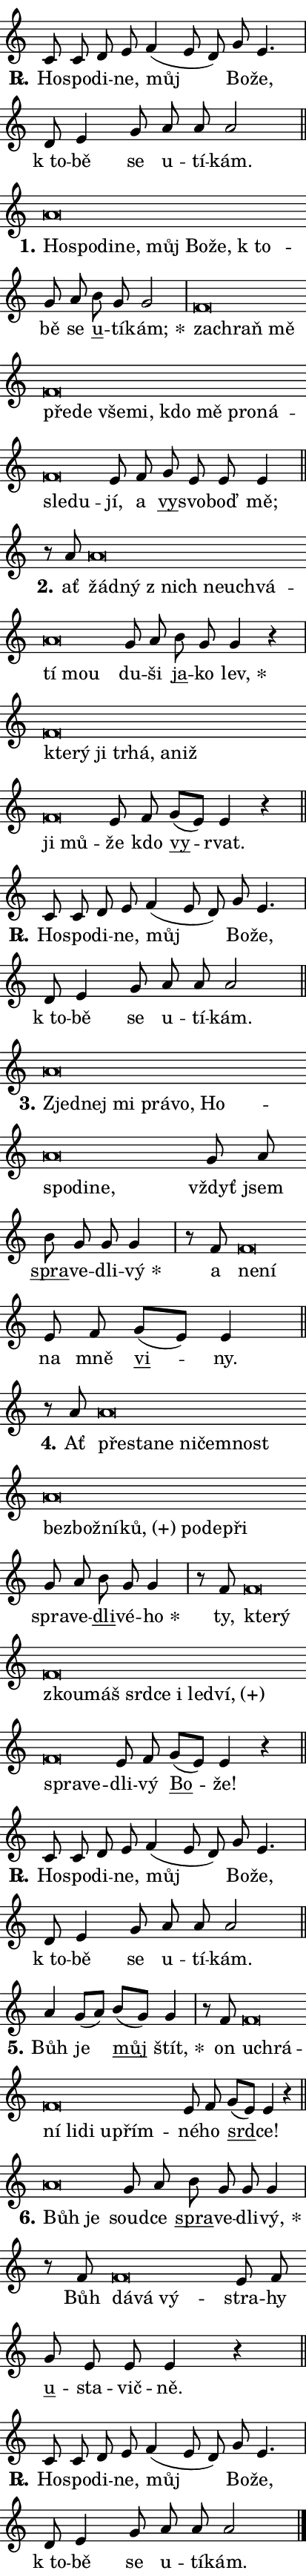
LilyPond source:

\version "2.22.1"
\header { tagline = "" }
\paper {
  indent = 0\cm
  top-margin = 0\cm
  right-margin = 0\cm
  bottom-margin = 0\cm
  left-margin = 0\cm
  paper-width = 7\cm
  page-breaking = #ly:one-page-breaking
  system-system-spacing.basic-distance = #11
  score-system-spacing.basic-distance = #11.3
  ragged-last = ##f
}


%% Author: Thomas Morley
%% https://lists.gnu.org/archive/html/lilypond-user/2020-05/msg00002.html
#(define (line-position grob)
"Returns position of @var[grob} in current system:
   @code{'start}, if at first time-step
   @code{'end}, if at last time-step
   @code{'middle} otherwise
"
  (let* ((col (ly:item-get-column grob))
         (ln (ly:grob-object col 'left-neighbor))
         (rn (ly:grob-object col 'right-neighbor))
         (col-to-check-left (if (ly:grob? ln) ln col))
         (col-to-check-right (if (ly:grob? rn) rn col))
         (break-dir-left
           (and
             (ly:grob-property col-to-check-left 'non-musical #f)
             (ly:item-break-dir col-to-check-left)))
         (break-dir-right
           (and
             (ly:grob-property col-to-check-right 'non-musical #f)
             (ly:item-break-dir col-to-check-right))))
        (cond ((eqv? 1 break-dir-left) 'start)
              ((eqv? -1 break-dir-right) 'end)
              (else 'middle))))

#(define (tranparent-at-line-position vctor)
  (lambda (grob)
  "Relying on @code{line-position} select the relevant enry from @var{vctor}.
Used to determine transparency,"
    (case (line-position grob)
      ((end) (not (vector-ref vctor 0)))
      ((middle) (not (vector-ref vctor 1)))
      ((start) (not (vector-ref vctor 2))))))

noteHeadBreakVisibility =
#(define-music-function (break-visibility)(vector?)
"Makes @code{NoteHead}s transparent relying on @var{break-visibility}"
#{
  \override NoteHead.transparent =
    #(tranparent-at-line-position break-visibility)
#})

#(define delete-ledgers-for-transparent-note-heads
  (lambda (grob)
    "Reads whether a @code{NoteHead} is transparent.
If so this @code{NoteHead} is removed from @code{'note-heads} from
@var{grob}, which is supposed to be @code{LedgerLineSpanner}.
As a result ledgers are not printed for this @code{NoteHead}"
    (let* ((nhds-array (ly:grob-object grob 'note-heads))
           (nhds-list
             (if (ly:grob-array? nhds-array)
                 (ly:grob-array->list nhds-array)
                 '()))
           ;; Relies on the transparent-property being done before
           ;; Staff.LedgerLineSpanner.after-line-breaking is executed.
           ;; This is fragile ...
           (to-keep
             (remove
               (lambda (nhd)
                 (ly:grob-property nhd 'transparent #f))
               nhds-list)))
      ;; TODO find a better method to iterate over grob-arrays, similiar
      ;; to filter/remove etc for lists
      ;; For now rebuilt from scratch
      (set! (ly:grob-object grob 'note-heads)  '())
      (for-each
        (lambda (nhd)
          (ly:pointer-group-interface::add-grob grob 'note-heads nhd))
        to-keep))))

hideNotes = {
  \noteHeadBreakVisibility #begin-of-line-visible
}
unHideNotes = {
  \noteHeadBreakVisibility #all-visible
}

% work-around for resetting accidentals
% https://lilypond.org/doc/v2.23/Documentation/notation/displaying-rhythms#unmetered-music
cadenzaMeasure = {
  \cadenzaOff
  \partial 1024 s1024
  \cadenzaOn
}

#(define-markup-command (accent layout props text) (markup?)
  "Underline accented syllable"
  (interpret-markup layout props
    #{\markup \override #'(offset . 4.3) \underline { #text }#}))

responsum = \markup \concat {
  "R" \hspace #-1.05 \path #0.1 #'((moveto 0 0.07) (lineto 0.9 0.8)) \hspace #0.05 "."
}

\layout {
    \context {
        \Staff
        \remove "Time_signature_engraver"
        \override LedgerLineSpanner.after-line-breaking = #delete-ledgers-for-transparent-note-heads
    }
    \context {
        \Voice {
            \override NoteHead.output-attributes = #'((class . "notehead"))
            \override Hairpin.height = #0.55
        }
    }
    \context {
        \Lyrics {
            \override StanzaNumber.output-attributes = #'((class . "stanzanumber"))
            \override LyricSpace.minimum-distance = #0.9
            \override LyricText.font-name = #"TeX Gyre Schola"
            \override LyricText.font-size = 1
            \override StanzaNumber.font-name = #"TeX Gyre Schola Bold"
            \override StanzaNumber.font-size = 1
        }
    }
}

% magnetic-lyrics.ily
%
%   written by
%     Jean Abou Samra <jean@abou-samra.fr>
%     Werner Lemberg <wl@gnu.org>
%
%   adapted by
%     Jiri Hon <jiri.hon@gmail.com>
%
% Version 2022-Apr-15

% https://www.mail-archive.com/lilypond-user@gnu.org/msg149350.html

#(define (Left_hyphen_pointer_engraver context)
   "Collect syllable-hyphen-syllable occurrences in lyrics and store
them in properties.  This engraver only looks to the left.  For
example, if the lyrics input is @code{foo -- bar}, it does the
following.

@itemize @bullet
@item
Set the @code{text} property of the @code{LyricHyphen} grob between
@q{foo} and @q{bar} to @code{foo}.

@item
Set the @code{left-hyphen} property of the @code{LyricText} grob with
text @q{foo} to the @code{LyricHyphen} grob between @q{foo} and
@q{bar}.
@end itemize

Use this auxiliary engraver in combination with the
@code{lyric-@/text::@/apply-@/magnetic-@/offset!} hook."
   (let ((hyphen #f)
         (text #f))
     (make-engraver
      (acknowledgers
       ((lyric-syllable-interface engraver grob source-engraver)
        (set! text grob)))
      (end-acknowledgers
       ((lyric-hyphen-interface engraver grob source-engraver)
        ;(when (not (grob::has-interface grob 'lyric-space-interface))
          (set! hyphen grob)));)
      ((stop-translation-timestep engraver)
       (when (and text hyphen)
         (ly:grob-set-object! text 'left-hyphen hyphen))
       (set! text #f)
       (set! hyphen #f)))))

#(define (lyric-text::apply-magnetic-offset! grob)
   "If the space between two syllables is less than the value in
property @code{LyricText@/.details@/.squash-threshold}, move the right
syllable to the left so that it gets concatenated with the left
syllable.

Use this function as a hook for
@code{LyricText@/.after-@/line-@/breaking} if the
@code{Left_@/hyphen_@/pointer_@/engraver} is active."
   (let ((hyphen (ly:grob-object grob 'left-hyphen #f)))
     (when hyphen
       (let ((left-text (ly:spanner-bound hyphen LEFT)))
         (when (grob::has-interface left-text 'lyric-syllable-interface)
           (let* ((common (ly:grob-common-refpoint grob left-text X))
                  (this-x-ext (ly:grob-extent grob common X))
                  (left-x-ext
                   (begin
                     ;; Trigger magnetism for left-text.
                     (ly:grob-property left-text 'after-line-breaking)
                     (ly:grob-extent left-text common X)))
                  ;; `delta` is the gap width between two syllables.
                  (delta (- (interval-start this-x-ext)
                            (interval-end left-x-ext)))
                  (details (ly:grob-property grob 'details))
                  (threshold (assoc-get 'squash-threshold details 0.2)))
             (when (< delta threshold)
               (let* (;; We have to manipulate the input text so that
                      ;; ligatures crossing syllable boundaries are not
                      ;; disabled.  For languages based on the Latin
                      ;; script this is essentially a beautification.
                      ;; However, for non-Western scripts it can be a
                      ;; necessity.
                      (lt (ly:grob-property left-text 'text))
                      (rt (ly:grob-property grob 'text))
                      (is-space (grob::has-interface hyphen 'lyric-space-interface))
                      (space (if is-space " " ""))
                      (space-markup (grob-interpret-markup grob " "))
                      (space-size (interval-length (ly:stencil-extent space-markup X)))
                      (extra-delta (if is-space space-size 0))
                      ;; Append new syllable.
                      (ltrt-space (if (and (string? lt) (string? rt))
                                (string-append lt space rt)
                                (make-concat-markup (list lt space rt))))
                      ;; Right-align `ltrt` to the right side.
                      (ltrt-space-markup (grob-interpret-markup
                               grob
                               (make-translate-markup
                                (cons (interval-length this-x-ext) 0)
                                (make-right-align-markup ltrt-space)))))
                 (begin
                   ;; Don't print `left-text`.
                   (ly:grob-set-property! left-text 'stencil #f)
                   ;; Set text and stencil (which holds all collected
                   ;; syllables so far) and shift it to the left.
                   (ly:grob-set-property! grob 'text ltrt-space)
                   (ly:grob-set-property! grob 'stencil ltrt-space-markup)
                   (ly:grob-translate-axis! grob (- (- delta extra-delta)) X))))))))))


#(define (lyric-hyphen::displace-bounds-first grob)
   ;; Make very sure this callback isn't triggered too early.
   (let ((left (ly:spanner-bound grob LEFT))
         (right (ly:spanner-bound grob RIGHT)))
     (ly:grob-property left 'after-line-breaking)
     (ly:grob-property right 'after-line-breaking)
     (ly:lyric-hyphen::print grob)))

squashThreshold = #0.4

\layout {
  \context {
    \Lyrics
    \consists #Left_hyphen_pointer_engraver
    \override LyricText.after-line-breaking =
      #lyric-text::apply-magnetic-offset!
    \override LyricHyphen.stencil = #lyric-hyphen::displace-bounds-first
    \override LyricText.details.squash-threshold = \squashThreshold
    \override LyricHyphen.minimum-distance = 0
    \override LyricHyphen.minimum-length = \squashThreshold
  }
}

squash = \override LyricText.details.squash-threshold = 9999
unSquash = \override LyricText.details.squash-threshold = \squashThreshold

left = \override LyricText.self-alignment-X = #LEFT
unLeft = \revert LyricText.self-alignment-X

starOffset = #(lambda (grob) 
                (let ((x_offset (ly:self-alignment-interface::aligned-on-x-parent grob)))
                  (if (= x_offset 0) 0 (+ x_offset 1.2))))

star = #(define-music-function (syllable)(string?)
"Append star separator at the end of a syllable"
#{
  \once \override LyricText.X-offset = #starOffset
  \lyricmode { \markup {
    #syllable
    \override #'((font-name . "TeX Gyre Schola Bold")) \hspace #0.2 \lower #0.65 \larger "*"
  } }
#})

starAccent = #(define-music-function (syllable)(string?)
"Append star separator at the end of a syllable and make accent"
#{
  \once \override LyricText.X-offset = #starOffset
  \lyricmode { \markup {
    \accent #syllable
    \override #'((font-name . "TeX Gyre Schola Bold")) \hspace #0.2 \lower #0.65 \larger "*"
  } }
#})

breath = #(define-music-function (syllable)(string?)
"Append breathing indicator at the end of a syllable"
#{
  \lyricmode { \markup { #syllable "+" } }
#})

optionalBreath = #(define-music-function (syllable)(string?)
"Append optional breathing indicator at the end of a syllable"
#{
  \lyricmode { \markup { #syllable "(+)" } }
#})


\score {
    <<
        \new Voice = "melody" { \cadenzaOn \key c \major \relative { c'8 c d e f4( e8 d)] g e4. \cadenzaMeasure \bar "|" d8 e4 g8 a a a2 \cadenzaMeasure \bar "||" \break } }
        \new Lyrics \lyricsto "melody" { \lyricmode { \set stanza = \responsum
Ho -- spo -- di -- ne, můj Bo -- že, "k to" -- bě se u -- tí -- kám. } }
    >>
    \layout {}
}

\score {
    <<
        \new Voice = "melody" { \cadenzaOn \key c \major \relative { a'\breve*1/16 \hideNotes \breve*1/16 \bar "" \breve*1/16 \bar "" \breve*1/16 \bar "" \breve*1/16 \bar "" \breve*1/16 \bar "" \breve*1/16 \breve*1/16 \bar "" \unHideNotes g8 a \bar "" b g g2 \cadenzaMeasure \bar "|" f\breve*1/16 \hideNotes \breve*1/16 \bar "" \breve*1/16 \bar "" \breve*1/16 \bar "" \breve*1/16 \bar "" \breve*1/16 \bar "" \breve*1/16 \bar "" \breve*1/16 \bar "" \breve*1/16 \bar "" \breve*1/16 \bar "" \breve*1/16 \bar "" \breve*1/16 \breve*1/16 \bar "" \unHideNotes e8 f \bar "" g e e e4 \cadenzaMeasure \bar "||" \break } }
        \new Lyrics \lyricsto "melody" { \lyricmode { \set stanza = "1."
\left Ho -- \squash spo -- di -- ne, můj Bo -- že, "k to" -- \unLeft \unSquash bě se \markup \accent u -- tí -- \star kám; \left za -- \squash chraň mě pře -- de vše -- mi, kdo mě pro -- ná -- sle -- du -- \unLeft \unSquash jí, a \markup \accent vy -- svo -- boď mě; } }
    >>
    \layout {}
}

\score {
    <<
        \new Voice = "melody" { \cadenzaOn \key c \major \relative { r8 a' a\breve*1/16 \hideNotes \breve*1/16 \bar "" \breve*1/16 \bar "" \breve*1/16 \bar "" \breve*1/16 \bar "" \breve*1/16 \bar "" \breve*1/16 \breve*1/16 \bar "" \unHideNotes g8 a \bar "" b g g4 r \cadenzaMeasure \bar "|" f\breve*1/16 \hideNotes \breve*1/16 \bar "" \breve*1/16 \bar "" \breve*1/16 \bar "" \breve*1/16 \bar "" \breve*1/16 \bar "" \breve*1/16 \bar "" \breve*1/16 \breve*1/16 \bar "" \unHideNotes e8 f \bar "" g[( e)] e4 r \cadenzaMeasure \bar "||" \break } }
        \new Lyrics \lyricsto "melody" { \lyricmode { \set stanza = "2."
ať \left žád -- \squash ný "z nich" ne -- u -- chvá -- tí mou \unLeft \unSquash du -- ši \markup \accent ja -- ko \star lev, \left kte -- \squash rý ji tr -- há, a -- niž ji mů -- \unLeft \unSquash že kdo \markup \accent vy -- rvat. } }
    >>
    \layout {}
}

\score {
    <<
        \new Voice = "melody" { \cadenzaOn \key c \major \relative { c'8 c d e f4( e8 d)] g e4. \cadenzaMeasure \bar "|" d8 e4 g8 a a a2 \cadenzaMeasure \bar "||" \break } }
        \new Lyrics \lyricsto "melody" { \lyricmode { \set stanza = \responsum
Ho -- spo -- di -- ne, můj Bo -- že, "k to" -- bě se u -- tí -- kám. } }
    >>
    \layout {}
}

\score {
    <<
        \new Voice = "melody" { \cadenzaOn \key c \major \relative { a'\breve*1/16 \hideNotes \breve*1/16 \bar "" \breve*1/16 \bar "" \breve*1/16 \bar "" \breve*1/16 \bar "" \breve*1/16 \bar "" \breve*1/16 \bar "" \breve*1/16 \breve*1/16 \bar "" \unHideNotes g8 a \bar "" b g g g4 \cadenzaMeasure \bar "|" r8 f f\breve*1/16 \hideNotes \breve*1/16 \bar "" \unHideNotes e8 f \bar "" g[( e)] e4 \cadenzaMeasure \bar "||" \break } }
        \new Lyrics \lyricsto "melody" { \lyricmode { \set stanza = "3."
\left Zjed -- \squash nej mi prá -- vo, Ho -- spo -- di -- ne, \unLeft \unSquash vždyť jsem \markup \accent spra -- ve -- dli -- \star vý a \left ne -- \squash ní \unLeft \unSquash na mně \markup \accent vi -- ny. } }
    >>
    \layout {}
}

\score {
    <<
        \new Voice = "melody" { \cadenzaOn \key c \major \relative { r8 a' a\breve*1/16 \hideNotes \breve*1/16 \bar "" \breve*1/16 \bar "" \breve*1/16 \bar "" \breve*1/16 \bar "" \breve*1/16 \bar "" \breve*1/16 \bar "" \breve*1/16 \bar "" \breve*1/16 \bar "" \breve*1/16 \bar "" \breve*1/16 \bar "" \breve*1/16 \breve*1/16 \bar "" \unHideNotes g8 a \bar "" b g g4 \cadenzaMeasure \bar "|" r8 f f\breve*1/16 \hideNotes \breve*1/16 \bar "" \breve*1/16 \bar "" \breve*1/16 \bar "" \breve*1/16 \bar "" \breve*1/16 \bar "" \breve*1/16 \bar "" \breve*1/16 \bar "" \breve*1/16 \bar "" \breve*1/16 \breve*1/16 \bar "" \unHideNotes e8 f \bar "" g[( e)] e4 r \cadenzaMeasure \bar "||" \break } }
        \new Lyrics \lyricsto "melody" { \lyricmode { \set stanza = "4."
Ať \left pře -- \squash sta -- ne ni -- čem -- nost bez -- bož -- ní -- \optionalBreath ků, po -- de -- při \unLeft \unSquash spra -- ve -- \markup \accent dli -- vé -- \star ho ty, \left kte -- \squash rý zkou -- máš srd -- ce i led -- \optionalBreath ví, spra -- ve -- \unLeft \unSquash dli -- vý \markup \accent Bo -- že! } }
    >>
    \layout {}
}

\score {
    <<
        \new Voice = "melody" { \cadenzaOn \key c \major \relative { c'8 c d e f4( e8 d)] g e4. \cadenzaMeasure \bar "|" d8 e4 g8 a a a2 \cadenzaMeasure \bar "||" \break } }
        \new Lyrics \lyricsto "melody" { \lyricmode { \set stanza = \responsum
Ho -- spo -- di -- ne, můj Bo -- že, "k to" -- bě se u -- tí -- kám. } }
    >>
    \layout {}
}

\score {
    <<
        \new Voice = "melody" { \cadenzaOn \key c \major \relative { a'4 g8[( a)] \bar "" b[( g)] g4 \cadenzaMeasure \bar "|" r8 f f\breve*1/16 \hideNotes \breve*1/16 \bar "" \breve*1/16 \bar "" \breve*1/16 \bar "" \breve*1/16 \bar "" \breve*1/16 \breve*1/16 \bar "" \unHideNotes e8 f \bar "" g[( e)] e4 r \cadenzaMeasure \bar "||" \break } }
        \new Lyrics \lyricsto "melody" { \lyricmode { \set stanza = "5."
Bůh je \markup \accent můj \star štít, on \left u -- \squash chrá -- ní li -- di u -- přím -- \unLeft \unSquash né -- ho \markup \accent srd -- ce! } }
    >>
    \layout {}
}

\score {
    <<
        \new Voice = "melody" { \cadenzaOn \key c \major \relative { a'\breve*1/16 \hideNotes \breve*1/16 \bar "" \unHideNotes g8 a \bar "" b g g g4 \cadenzaMeasure \bar "|" r8 f f\breve*1/16 \hideNotes \breve*1/16 \breve*1/16 \bar "" \unHideNotes e8 f \bar "" g e e e4 r \cadenzaMeasure \bar "||" \break } }
        \new Lyrics \lyricsto "melody" { \lyricmode { \set stanza = "6."
\left Bůh \squash je \unLeft \unSquash soud -- ce \markup \accent spra -- ve -- dli -- \star vý, Bůh \left dá -- \squash vá vý -- \unLeft \unSquash stra -- hy \markup \accent u -- sta -- vič -- ně. } }
    >>
    \layout {}
}

\score {
    <<
        \new Voice = "melody" { \cadenzaOn \key c \major \relative { c'8 c d e f4( e8 d)] g e4. \cadenzaMeasure \bar "|" d8 e4 g8 a a a2 \cadenzaMeasure \bar "||" \break } \bar "|." }
        \new Lyrics \lyricsto "melody" { \lyricmode { \set stanza = \responsum
Ho -- spo -- di -- ne, můj Bo -- že, "k to" -- bě se u -- tí -- kám. } }
    >>
    \layout {}
}
